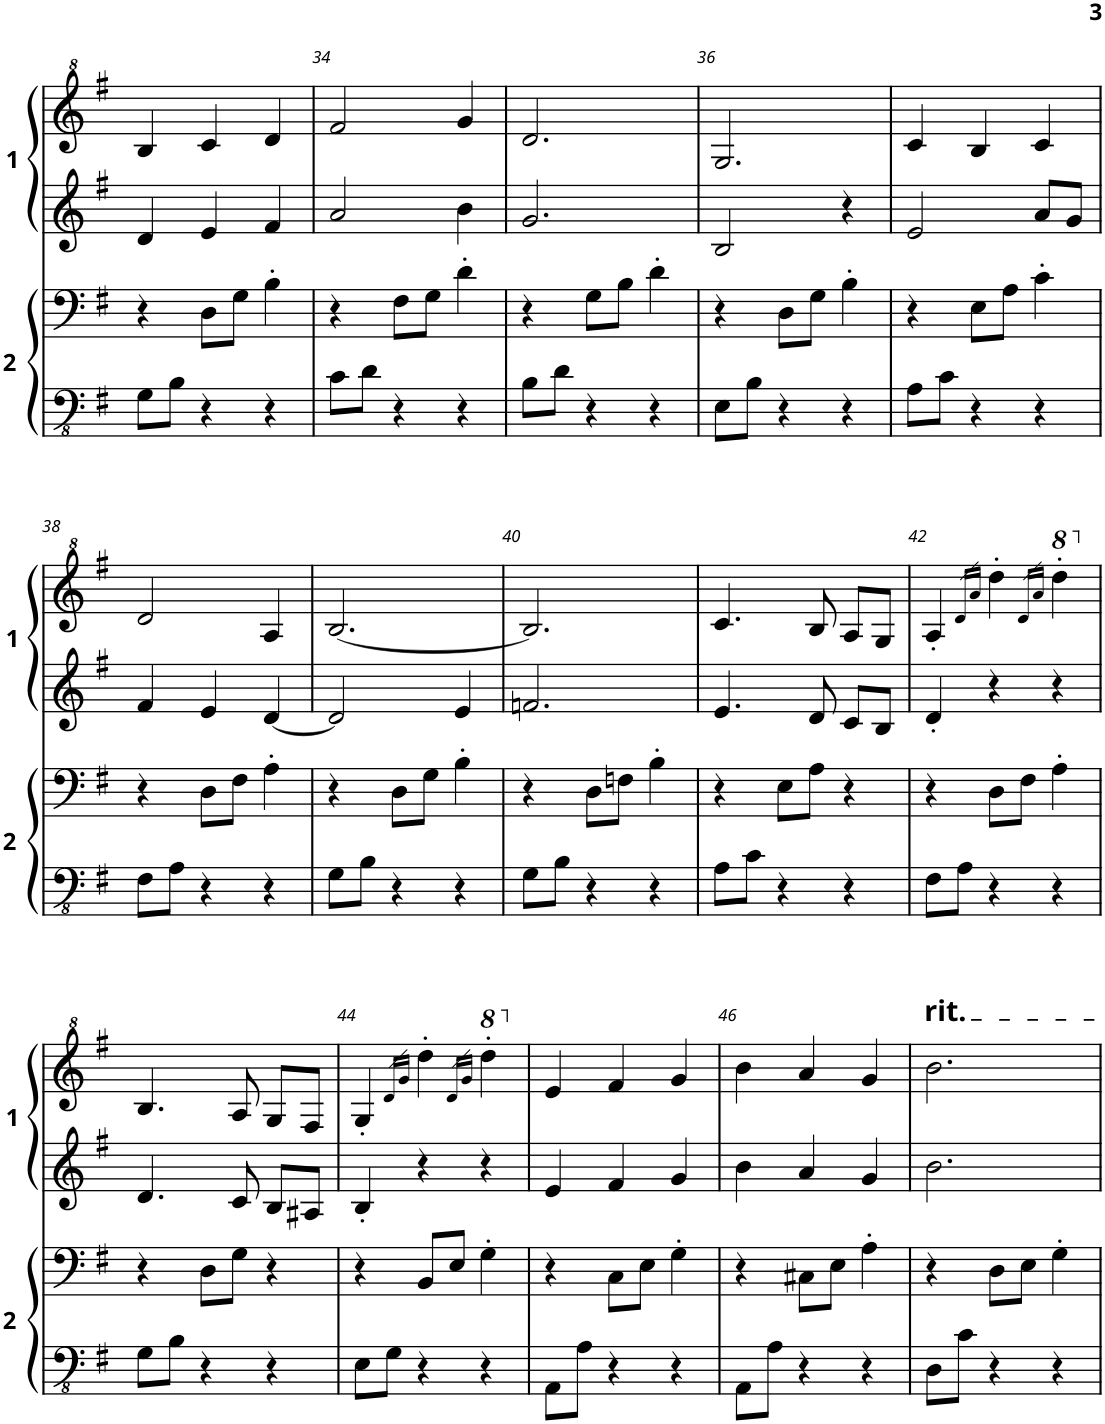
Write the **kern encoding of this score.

**kern	**kern	**kern	**kern
*part2	*part2	*part1	*part1
*staff4	*staff3	*staff2	*staff1
*I"Player 2	*	*I"Player 1	*
!!LO:PB:g=z
*clefFv4	*clefF4	*clefG2	*clefG^2
*k[f#]	*k[f#]	*k[f#]	*k[f#]
*M3/4	*M3/4	*M3/4	*M3/4
=33	=33	=33	=33
8GG\L	4r	4d/	4b/
8BB\J	.	.	.
4r	8D\L	4e/	4cc/
.	8G\J	.	.
4r	4B'\	4f#/	4dd/
=34	=34	=34	=34
8C\L	4r	2a/	2ff#/
8D\J	.	.	.
4r	8F#\L	.	.
.	8G\J	.	.
4r	4d'\	4b\	4gg/
=35	=35	=35	=35
8BB\L	4r	2.g/	2.dd/
8D\J	.	.	.
4r	8G\L	.	.
.	8B\J	.	.
4r	4d'\	.	.
=36	=36	=36	=36
8EE\L	4r	2B/	2.g/
8BB\J	.	.	.
4r	8D\L	.	.
.	8G\J	.	.
4r	4B'\	4r	.
=37	=37	=37	=37
8AA\L	4r	2e/	4cc/
8C\J	.	.	.
4r	8E\L	.	4b/
.	8A\J	.	.
4r	4c'\	8a/L	4cc/
.	.	8g/J	.
!!LO:LB:g=z
=38	=38	=38	=38
8FF#\L	4r	4f#/	2dd/
8AA\J	.	.	.
4r	8D\L	4e/	.
.	8F#\J	.	.
4r	4A'\	[4d/	4a/
=39	=39	=39	=39
8GG\L	4r	2d/]	[2.b/
8BB\J	.	.	.
4r	8D\L	.	.
.	8G\J	.	.
4r	4B'\	4e/	.
=40	=40	=40	=40
8GG\L	4r	2.fn/	2.b/]
8BB\J	.	.	.
4r	8D\L	.	.
.	8Fn\J	.	.
4r	4B'\	.	.
=41	=41	=41	=41
8AA\L	4r	4.e/	4.cc/
8C\J	.	.	.
4r	8E\L	.	.
.	8A\J	8d/	8b/
4r	4r	8c/L	8a/L
.	.	8B/J	8g/J
=42	=42	=42	=42
8FF#\L	4r	4d'/	4a'/
8AA\J	.	.	.
.	.	.	16qdd/LL
.	.	.	16qaa/JJ
4r	8D\L	4r	4ddd'\
.	8F#\J	.	.
.	.	.	16qddd/LL
.	.	.	16qaaa/JJ
4r	4A'\	4r	4dddd'\
!!LO:LB:g=z
=43	=43	=43	=43
8GG\L	4r	4.d/	4.b/
8BB\J	.	.	.
4r	8D\L	.	.
.	8G\J	8c/	8a/
4r	4r	8B/L	8g/L
.	.	8A#X/J	8f#/J
=44	=44	=44	=44
8EE\L	4r	4B'/	4g'/
8GG\J	.	.	.
.	.	.	16qdd/LL
.	.	.	16qgg/JJ
4r	8BB/L	4r	4ddd'\
.	8E/J	.	.
.	.	.	16qddd/LL
.	.	.	16qggg/JJ
4r	4G'\	4r	4dddd'\
=45	=45	=45	=45
8AAA\L	4r	4e/	4ee/
8AA\J	.	.	.
4r	8C\L	4f#/	4ff#/
.	8E\J	.	.
4r	4G'\	4g/	4gg/
=46	=46	=46	=46
8AAA\L	4r	4b\	4bb\
8AA\J	.	.	.
4r	8C#X\L	4a/	4aa/
.	8E\J	.	.
4r	4A'\	4g/	4gg/
=47	=47	=47	=47
!	!	!	!LO:TX:a:t=rit.
8DD\L	4r	2.b\	2.bb\
8C\J	.	.	.
4r	8D\L	.	.
.	8E\J	.	.
4r	4G'\	.	.
=	=	=	=
*-	*-	*-	*-
